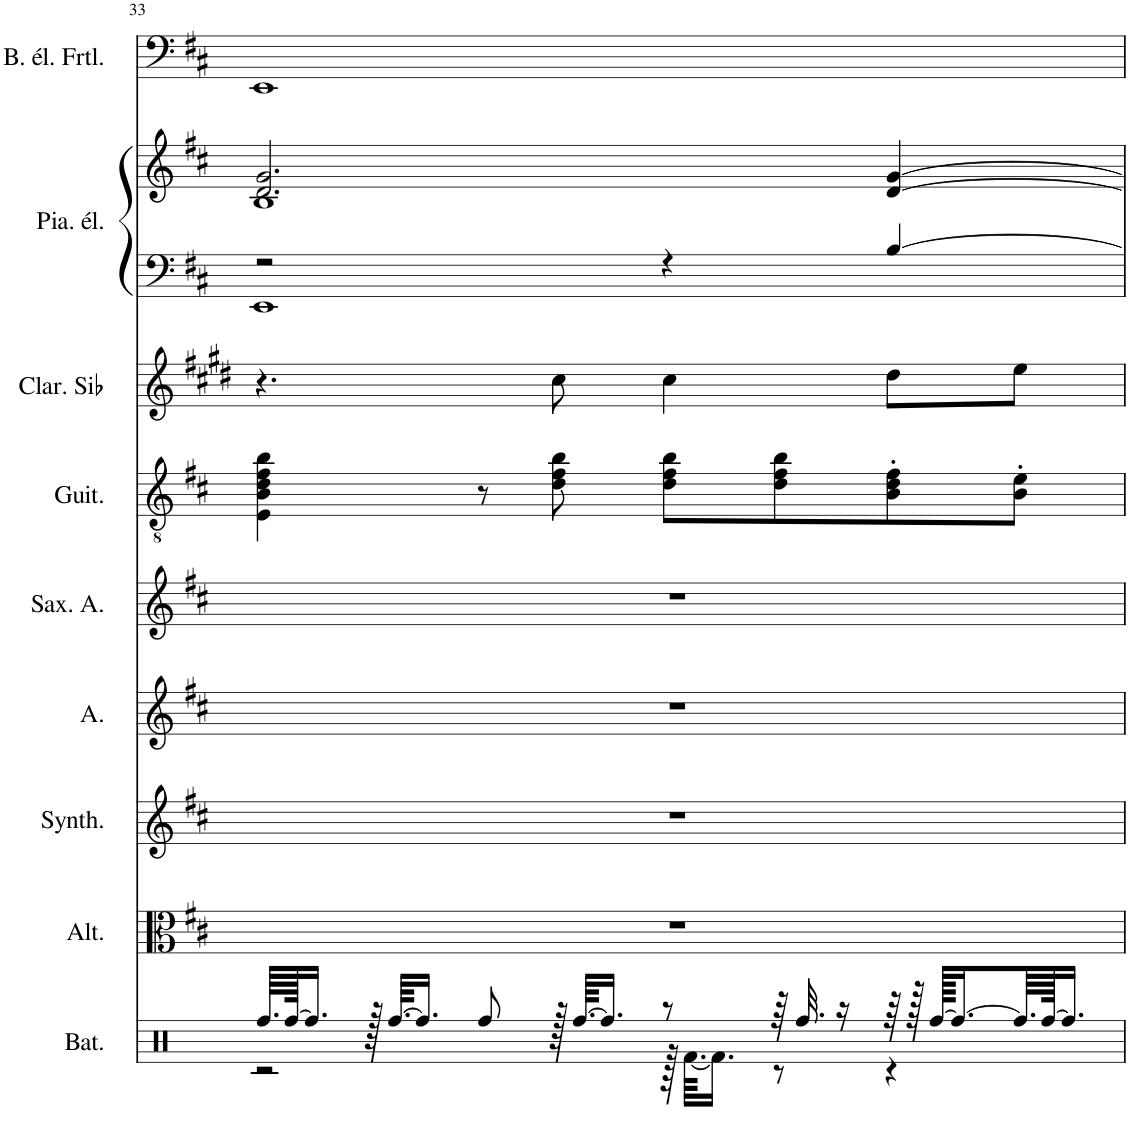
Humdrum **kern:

**kern	**kern	**kern	**kern	**kern	**kern	**kern	**kern	**kern	**kern
*part9	*part8	*part7	*part6	*part5	*part4	*part3	*part2	*part2	*part1
*staff10	*staff9	*staff8	*staff7	*staff6	*staff5	*staff4	*staff3	*staff2	*staff1
*I"Batterie	*I"Altos, Acoustic Grand Piano	*I"Synthétiseur d'instruments à cordes, Acoustic Grand Piano	*I"Alto, Acoustic Grand Piano	*I"Saxophone Alto, Acoustic Grand Piano	*I"Guitare classique	*I"Clarinette en Sib	*I"Piano électrique, Acoustic Grand Piano	*	*I"Basse électrique fretless, Acoustic Grand Piano
*I'Bat.	*I'Alt.	*I'Synth.	*I'A.	*I'Sax. A.	*I'Guit.	*I'Clar. Sib	*I'Pia. él.	*	*I'B. él. Frtl.
!!LO:PB:g=z
*clefX	*clefC3	*clefG2	*clefG2	*clefG2	*clefGv2	*clefG2	*clefG2	*clefF4	*clefF4
*	*	*	*	*Trd5c9	*	*Trd1c2	*	*	*Trd7c12
*k[]	*k[f#c#]	*k[f#c#]	*k[f#c#]	*k[f#c#]	*k[f#c#]	*k[f#c#g#d#]	*k[f#c#]	*k[f#c#]	*k[f#c#]
*M4/4	*M4/4	*M4/4	*M4/4	*M4/4	*M4/4	*M4/4	*M4/4	*M4/4	*M4/4
=33	=33	=33	=33	=33	=33	=33	=33	=33	=33
*^	*	*	*	*	*	*	*^	*^	*
64.Rff/LLLL	2r	1r	1r	1r	1r	4E\ 4B\ 4d\ 4f#\ 4b\	4.r	2r	1EE	2.d/ 2.g/	1B	1EE
[128Rff/JJK	.	.	.	.	.	.	.	.	.	.	.	.
16.Rff/JJ]	.	.	.	.	.	.	.	.	.	.	.	.
128r	.	.	.	.	.	.	.	.	.	.	.	.
[64.Rff/KKLL	.	.	.	.	.	.	.	.	.	.	.	.
16.Rff/JJ]	.	.	.	.	.	.	.	.	.	.	.	.
8Rff/	.	.	.	.	.	8r	.	.	.	.	.	.
128r	.	.	.	.	.	8d\ 8f#\ 8b\	8cc#\	.	.	.	.	.
[64.Rff/KKLL	.	.	.	.	.	.	.	.	.	.	.	.
16.Rff/JJ]	.	.	.	.	.	.	.	.	.	.	.	.
8r	128r	.	.	.	.	8d\ 8f#\ 8b\L	4cc#\	4r	.	.	.	.
.	[64.Rf\KKLL	.	.	.	.	.	.	.	.	.	.	.
.	16.Rf\JJ]	.	.	.	.	.	.	.	.	.	.	.
64r	8r	.	.	.	.	8d\ 8f#\ 8b\	.	.	.	.	.	.
32.Rff/	.	.	.	.	.	.	.	.	.	.	.	.
16r	.	.	.	.	.	.	.	.	.	.	.	.
64r	4r	.	.	.	.	8B\' 8d\' 8f#\'	8dd#\L	[4B/	.	[4d/ [4g/	.	.
128r	.	.	.	.	.	.	.	.	.	.	.	.
[128Rff/KKKLL	.	.	.	.	.	.	.	.	.	.	.	.
16.Rff/_	.	.	.	.	.	.	.	.	.	.	.	.
64.Rff/LL]	.	.	.	.	.	8B\' 8e\'J	8ee\J	.	.	.	.	.
[128Rff/JJK	.	.	.	.	.	.	.	.	.	.	.	.
16.Rff/JJ]	.	.	.	.	.	.	.	.	.	.	.	.
*	*	*	*	*	*	*	*	*v	*v	*	*	*
*v	*v	*	*	*	*	*	*	*	*v	*v	*
=	=	=	=	=	=	=	=	=	=
*-	*-	*-	*-	*-	*-	*-	*-	*-	*-
